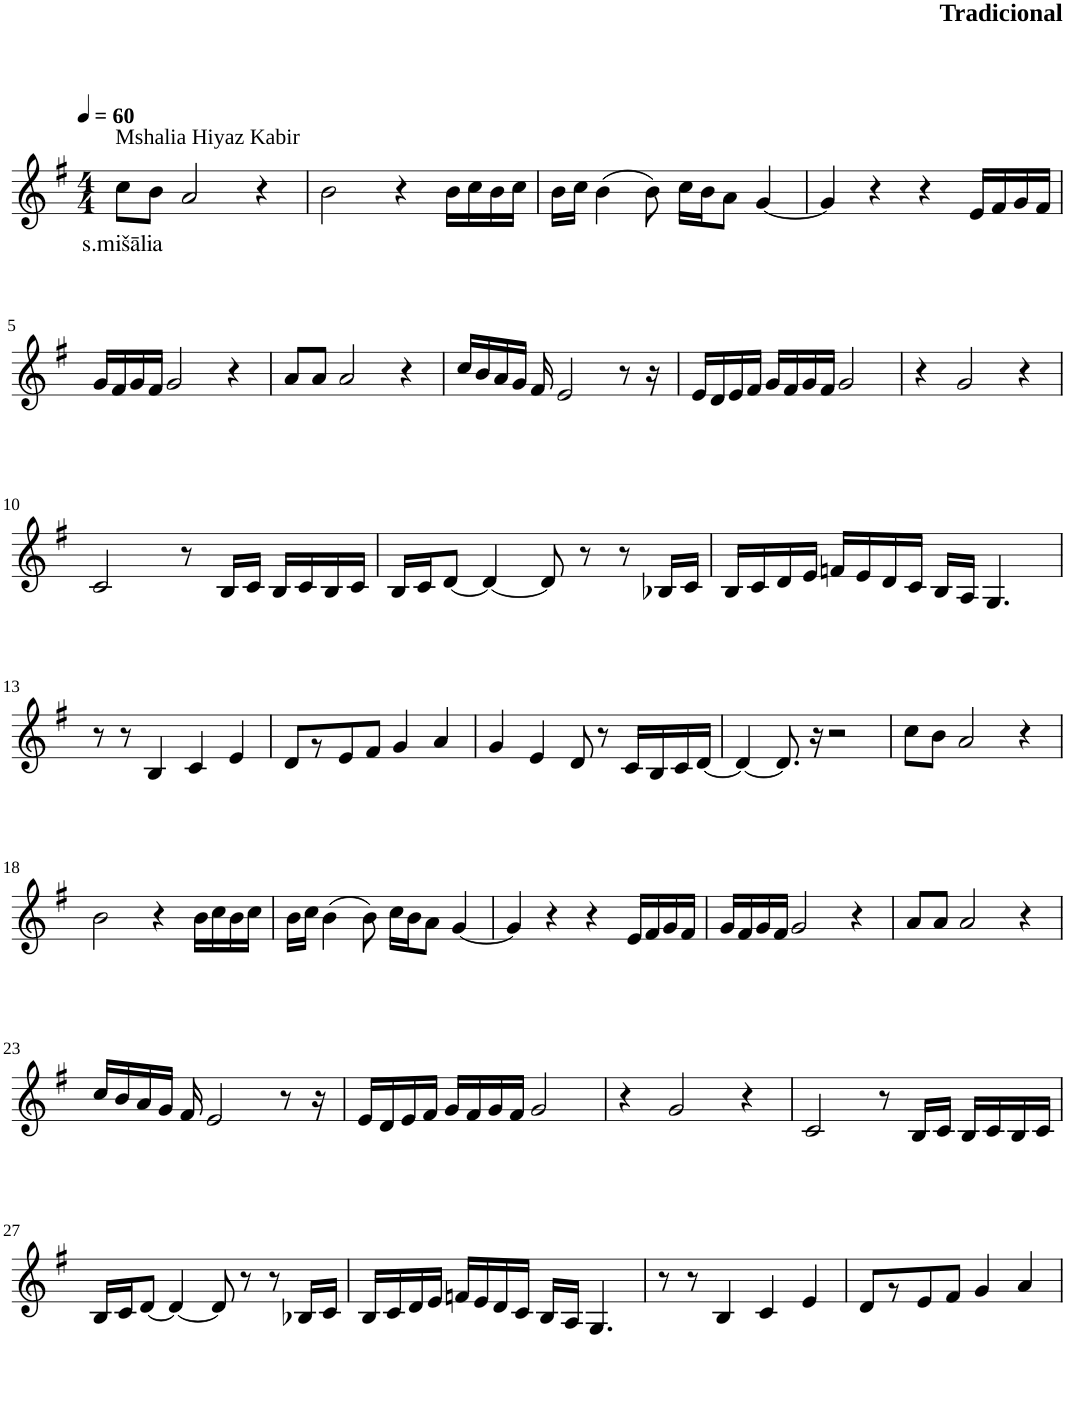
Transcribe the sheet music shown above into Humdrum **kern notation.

**kern	**text
*part1	*part1
*staff1	*staff1
*I"Violin	*
*clefG2	*
*k[f#]	*
*G:	*
*M4/4	*
*MM60	*
=1	=1
!LO:TX:a:t=Mshalia Hiyaz Kabir	!
!	!LO:LY:b
8cc\L	s.mišālia
8b\J	.
2a/	.
4r	.
=2	=2
2b\	.
4r	.
16b\LL	.
16cc\	.
16b\	.
16cc\JJ	.
=3	=3
16b\LL	.
16cc\JJ	.
(4b\	.
8b\)	.
16cc\LL	.
16b\J	.
8a\J	.
[4g/	.
=4	=4
4g/]	.
4r	.
4r	.
16e/LL	.
16f#/	.
16g/	.
16f#/JJ	.
!!LO:LB:g=z
=5	=5
16g/LL	.
16f#/	.
16g/	.
16f#/JJ	.
2g/	.
4r	.
=6	=6
8a/L	.
8a/J	.
2a/	.
4r	.
=7	=7
16cc/LL	.
16b/	.
16a/	.
16g/JJ	.
16f#/	.
2e/	.
8r	.
16r	.
=8	=8
16e/LL	.
16d/	.
16e/	.
16f#/JJ	.
16g/LL	.
16f#/	.
16g/	.
16f#/JJ	.
2g/	.
=9	=9
4r	.
2g/	.
4r	.
!!LO:LB:g=z
=10	=10
2c/	.
8r	.
16B/LL	.
16c/JJ	.
16B/LL	.
16c/	.
16B/	.
16c/JJ	.
=11	=11
16B/LL	.
16c/J	.
[8d/J	.
4d/_	.
8d/]	.
8r	.
8r	.
16B-X/LL	.
16c/JJ	.
=12	=12
16B/LL	.
16c/	.
16d/	.
16e/JJ	.
16fn/LL	.
16e/	.
16d/	.
16c/JJ	.
16B/LL	.
16A/JJ	.
4.G/	.
!!LO:LB:g=z
=13	=13
8r	.
8r	.
4B/	.
4c/	.
4e/	.
=14	=14
8d/L	.
8r	.
8e/	.
8f#/J	.
4g/	.
4a/	.
=15	=15
4g/	.
4e/	.
8d/	.
8r	.
16c/LL	.
16B/	.
16c/	.
[16d/JJ	.
=16	=16
4d/_	.
8.d/]	.
16r	.
2r	.
=17	=17
8cc\L	.
8b\J	.
2a/	.
4r	.
!!LO:LB:g=z
=18	=18
2b\	.
4r	.
16b\LL	.
16cc\	.
16b\	.
16cc\JJ	.
=19	=19
16b\LL	.
16cc\JJ	.
(4b\	.
8b\)	.
16cc\LL	.
16b\J	.
8a\J	.
[4g/	.
=20	=20
4g/]	.
4r	.
4r	.
16e/LL	.
16f#/	.
16g/	.
16f#/JJ	.
=21	=21
16g/LL	.
16f#/	.
16g/	.
16f#/JJ	.
2g/	.
4r	.
=22	=22
8a/L	.
8a/J	.
2a/	.
4r	.
!!LO:LB:g=z
=23	=23
16cc/LL	.
16b/	.
16a/	.
16g/JJ	.
16f#/	.
2e/	.
8r	.
16r	.
=24	=24
16e/LL	.
16d/	.
16e/	.
16f#/JJ	.
16g/LL	.
16f#/	.
16g/	.
16f#/JJ	.
2g/	.
=25	=25
4r	.
2g/	.
4r	.
=26	=26
2c/	.
8r	.
16B/LL	.
16c/JJ	.
16B/LL	.
16c/	.
16B/	.
16c/JJ	.
!!LO:LB:g=z
=27	=27
16B/LL	.
16c/J	.
[8d/J	.
4d/_	.
8d/]	.
8r	.
8r	.
16B-X/LL	.
16c/JJ	.
=28	=28
16B/LL	.
16c/	.
16d/	.
16e/JJ	.
16fn/LL	.
16e/	.
16d/	.
16c/JJ	.
16B/LL	.
16A/JJ	.
4.G/	.
=29	=29
8r	.
8r	.
4B/	.
4c/	.
4e/	.
=30	=30
8d/L	.
8r	.
8e/	.
8f#/J	.
4g/	.
4a/	.
=	=
*-	*-
